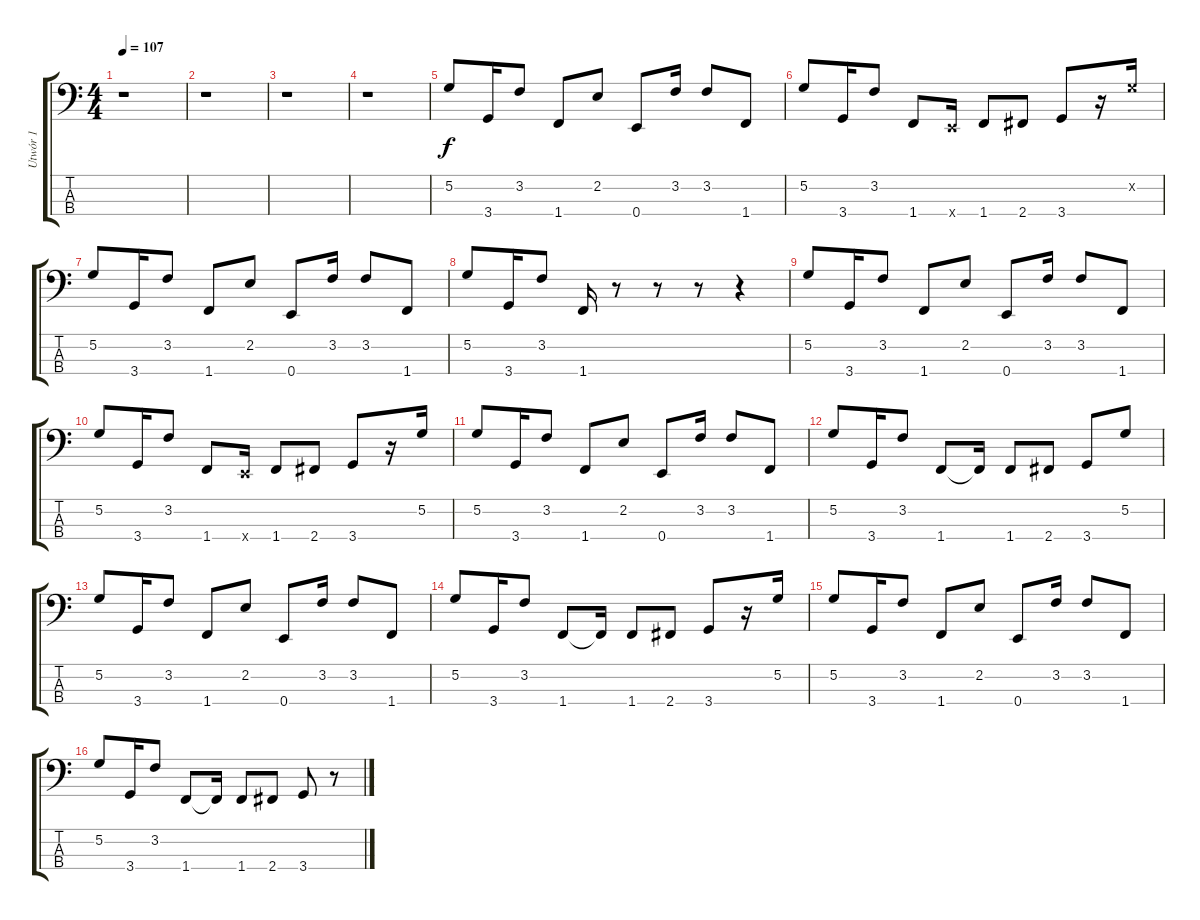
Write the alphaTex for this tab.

\track ("Utwór 1" "Utwór 1") {instrument electricbassfinger}
\staff {score tabs}
\tuning (G2 D2 A1 E1) {hide}
\ts (4 4)
\tempo 107
\clef f4
\ks c
r.1{txt "" dy f instrument electricbassfinger} |
r.1 |
r.1 |
r.1 |
5.2.8 3.4.16 3.2.8 1.4.8 2.2.8 0.4.8 3.2.16 3.2.8 1.4.8 |
5.2.8 3.4.16 3.2.8 1.4.8 0.4{x}.16 1.4.8 2.4.8 3.4.8 r.16 5.2{x}.16 |
5.2.8 3.4.16 3.2.8 1.4.8 2.2.8 0.4.8 3.2.16 3.2.8 1.4.8 |
5.2.8 3.4.16 3.2.8 1.4.16 r.8 r.8 r.8 r.4 |
5.2.8 3.4.16 3.2.8 1.4.8 2.2.8 0.4.8 3.2.16 3.2.8 1.4.8 |
5.2.8 3.4.16 3.2.8 1.4.8 0.4{x}.16 1.4.8 2.4.8 3.4.8 r.16 5.2.16 |
5.2.8 3.4.16 3.2.8 1.4.8 2.2.8 0.4.8 3.2.16 3.2.8 1.4.8 |
5.2.8 3.4.16 3.2.8 1.4.8 1.4{t}.16 1.4.8 2.4.8 3.4.8 5.2.8 |
5.2.8 3.4.16 3.2.8 1.4.8 2.2.8 0.4.8 3.2.16 3.2.8 1.4.8 |
5.2.8 3.4.16 3.2.8 1.4.8 1.4{t}.16 1.4.8 2.4.8 3.4.8 r.16 5.2.16 |
5.2.8 3.4.16 3.2.8 1.4.8 2.2.8 0.4.8 3.2.16 3.2.8 1.4.8 |
5.2.8 3.4.16 3.2.8 1.4.8 1.4{t}.16 1.4.8 2.4.8 3.4.8 r.8
